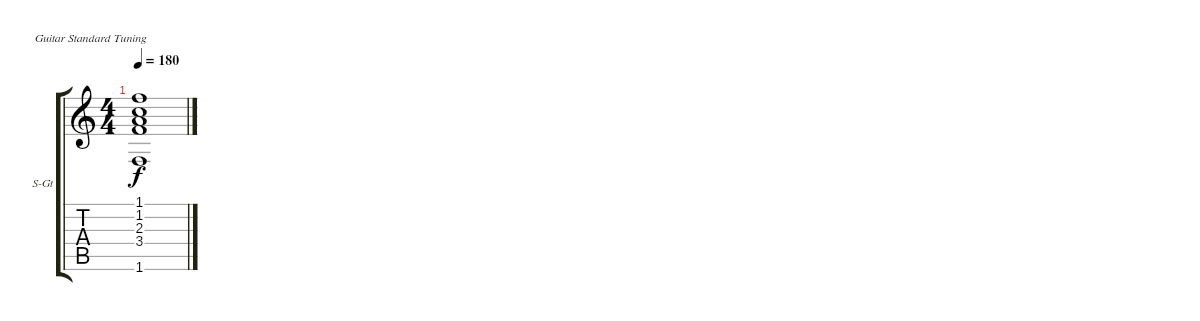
\bracketExtendMode groupsimilarinstruments
\firstSystemTrackNameOrientation horizontal
\otherSystemsTrackNameOrientation horizontal
\track ("Track 1" "S-Gt") {instrument acousticguitarsteel}
\staff {score tabs}
\tuning (E4 B3 G3 D3 A2 E2)
\ts (4 4)
\tempo 180
\clef g2
\ks c
(1.1 1.2 2.3 3.4 1.6).1{dy f}
